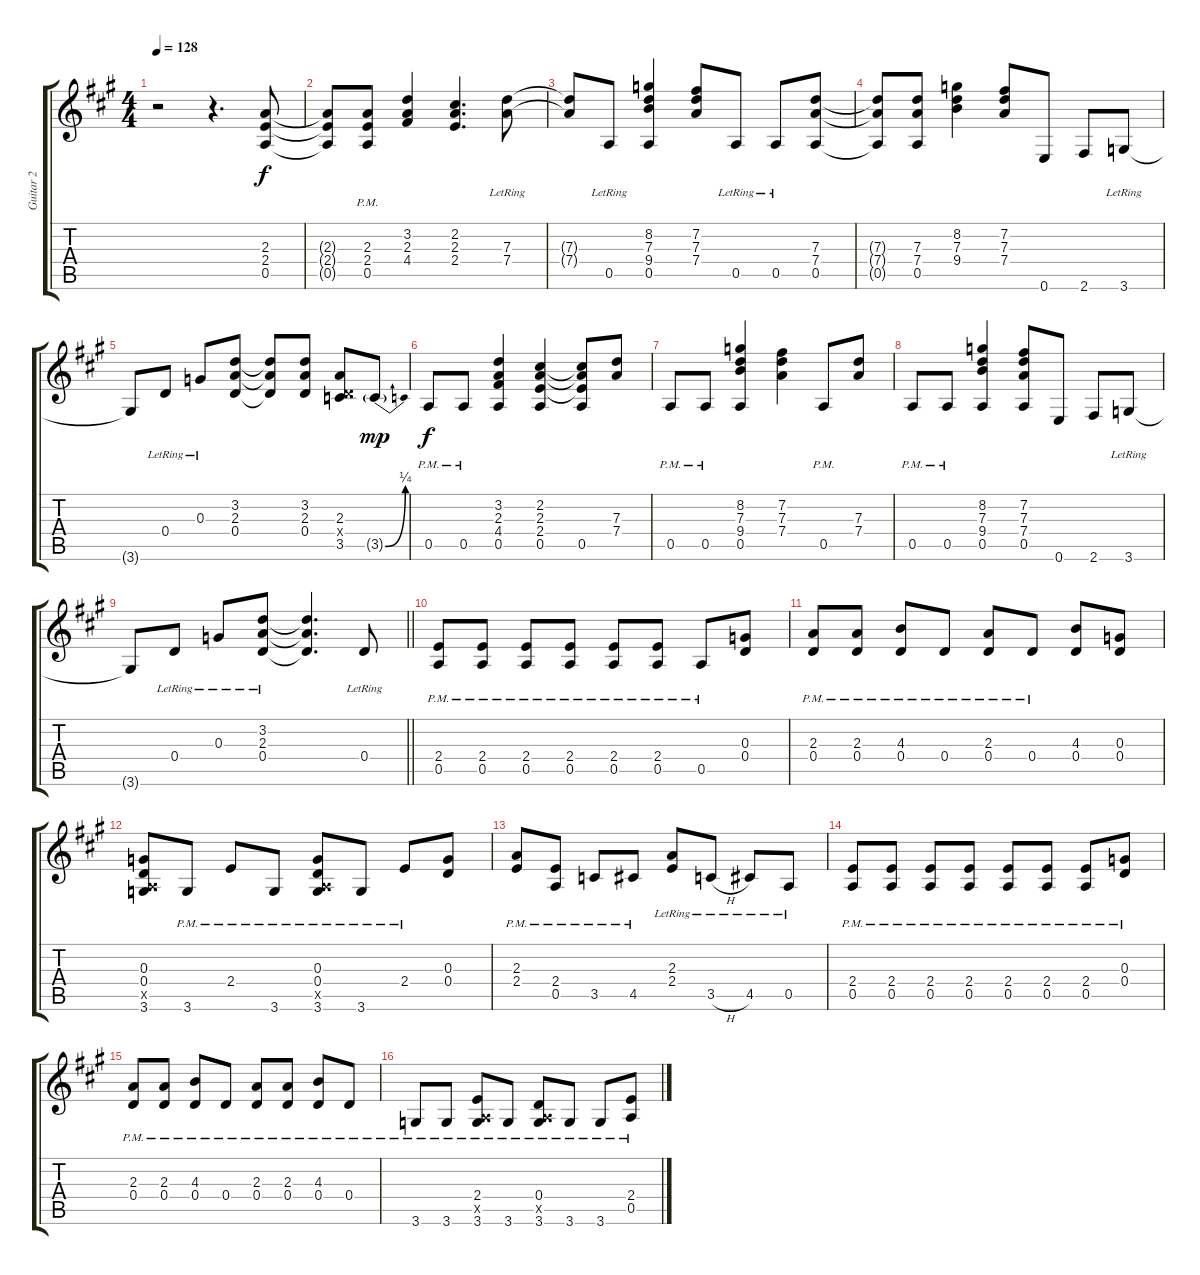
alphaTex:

\track ("Guitar 2" "Guitar 2") {instrument overdrivenguitar}
\staff {score tabs}
\tuning (E4 B3 G3 D3 A2 E2) {hide}
\ts (4 4)
\tempo 128
\clef g2
\ks a
r.2{dy f instrument overdrivenguitar} r.4{d} (2.3 2.4 0.5).8 |
(2.3{t} 2.4{t} 0.5{t}).8 (2.3{pm} 2.4{pm} 0.5{pm}).8 (3.2 2.3 4.4).4 (2.2 2.3 2.4).4{d} (7.3{lr} 7.4{lr}).8 |
(7.3{t} 7.4{t}).8 0.5{lr}.8 (8.2 7.3 9.4 0.5).4 (7.2 7.3 7.4).8 0.5{lr}.8 0.5{lr}.8 (7.3 7.4 0.5).8 |
(7.3{t} 7.4{t} 0.5{t}).8 (7.3 7.4 0.5).8 (8.2 7.3 9.4).4 (7.2 7.3 7.4).8 0.6.8 2.6.8 3.6{lr}.8 |
3.6{t}.8 0.4{lr}.8 0.3{lr}.8 (3.2 2.3 0.4).8 (3.2{t} 2.3{t} 0.4{t}).8 (3.2 2.3 0.4).8 (2.3 0.4{x} 3.5).8 3.5{be (bend 0 0 60 1) g}.8{dy mp} |
0.5{pm}.8{dy f} 0.5{pm}.8 (3.2 2.3 4.4 0.5).4 (2.2 2.3 2.4 0.5).4 (2.2{t} 2.3{t} 2.4{t} 0.5).8 (7.3 7.4).8 |
0.5{pm}.8 0.5{pm}.8 (8.2 7.3 9.4 0.5).4 (7.2 7.3 7.4).4 0.5{pm}.8 (7.3 7.4).8 |
0.5{pm}.8 0.5{pm}.8 (8.2 7.3 9.4 0.5).4 (7.2 7.3 7.4 0.5).8 0.6.8 2.6.8 3.6{lr}.8 |
\barLineRight lightlight
3.6{t}.8 0.4{lr}.8 0.3{lr}.8 (3.2{lr} 2.3{lr} 0.4{lr}).8 (3.2{t} 2.3{t} 0.4{t}).4{d} 0.4{lr}.8 |
(2.4{pm} 0.5{pm}).8 (2.4{pm} 0.5{pm}).8 (2.4{pm} 0.5{pm}).8 (2.4{pm} 0.5{pm}).8 (2.4{pm} 0.5{pm}).8 (2.4{pm} 0.5{pm}).8 0.5{pm}.8 (0.3 0.4).8 |
(2.3{pm} 0.4{pm}).8 (2.3{pm} 0.4{pm}).8 (4.3{pm} 0.4{pm}).8 0.4{pm}.8 (2.3{pm} 0.4{pm}).8 0.4{pm}.8 (4.3 0.4).8 (0.3 0.4).8 |
(0.3 0.4 0.5{x} 3.6).8 3.6{pm}.8 2.4{pm}.8 3.6{pm}.8 (0.3{pm} 0.4{pm} 0.5{pm x} 3.6{pm}).8 3.6{pm}.8 2.4{pm}.8 (0.3 0.4).8 |
(2.3{pm} 2.4{pm}).8 (2.4{pm} 0.5{pm}).8 3.5{pm}.8 4.5{pm}.8 (2.3{lr} 2.4{lr}).8 3.5{h lr}.8 4.5{lr}.8 0.5{lr}.8 |
(2.4{pm} 0.5{pm}).8 (2.4{pm} 0.5{pm}).8 (2.4{pm} 0.5{pm}).8 (2.4{pm} 0.5{pm}).8 (2.4{pm} 0.5{pm}).8 (2.4{pm} 0.5{pm}).8 (2.4{pm} 0.5{pm}).8 (0.3{pm} 0.4{pm}).8 |
(2.3{pm} 0.4{pm}).8 (2.3{pm} 0.4{pm}).8 (4.3{pm} 0.4{pm}).8 0.4{pm}.8 (2.3{pm} 0.4{pm}).8 (2.3{pm} 0.4{pm}).8 (4.3{pm} 0.4{pm}).8 0.4{pm}.8 |
3.6{pm}.8 3.6{pm}.8 (2.4{pm} 0.5{pm x} 3.6{pm}).8 3.6{pm}.8 (0.4{pm} 0.5{pm x} 3.6{pm}).8 3.6{pm}.8 3.6{pm}.8 (2.4{pm} 0.5{pm}).8
